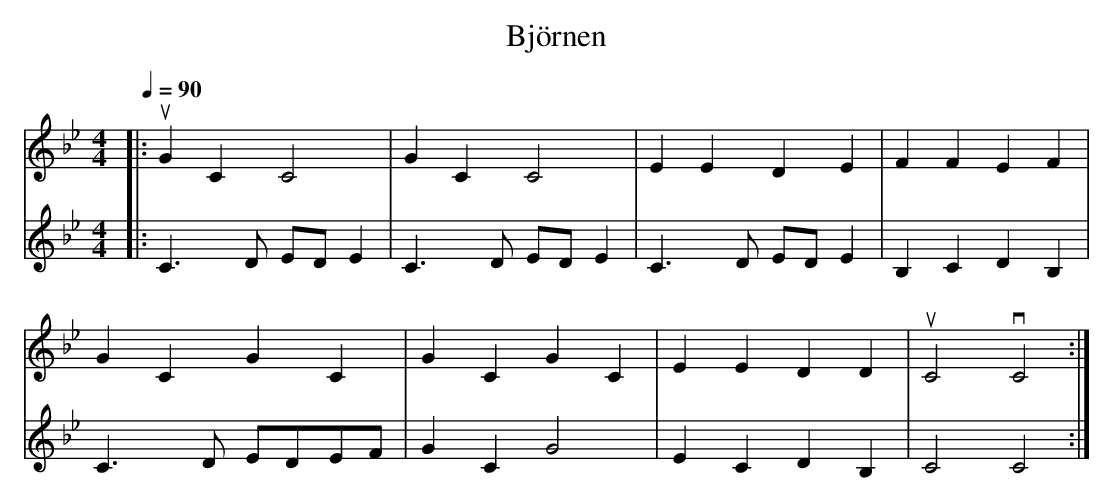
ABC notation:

X:1
T: Björnen
M: 4/4
L: 1/4
Vill minnas att Johan Hedin gjort andrastämman.
Vill också minnas att den finns med i "Låtboken 1".
Någon som vet mer?
Q: 90
K: Bb
[V:1] [|: uGC C2 | GC C2 | EE DE | FF EF |
[V:2] [|: C3/2D/2 E/2D/2 E | C3/2D/2 E/2D/2 E | C3/2D/2 E/2D/2 E | B,C DB, |
[V:1] GC GC | GC GC | EE DD | uC2 vC2 :|]
[V:2] C3/2D/2 E/2D/2E/2F/2 | GC G2 | EC DB, | C2 C2 :|]
